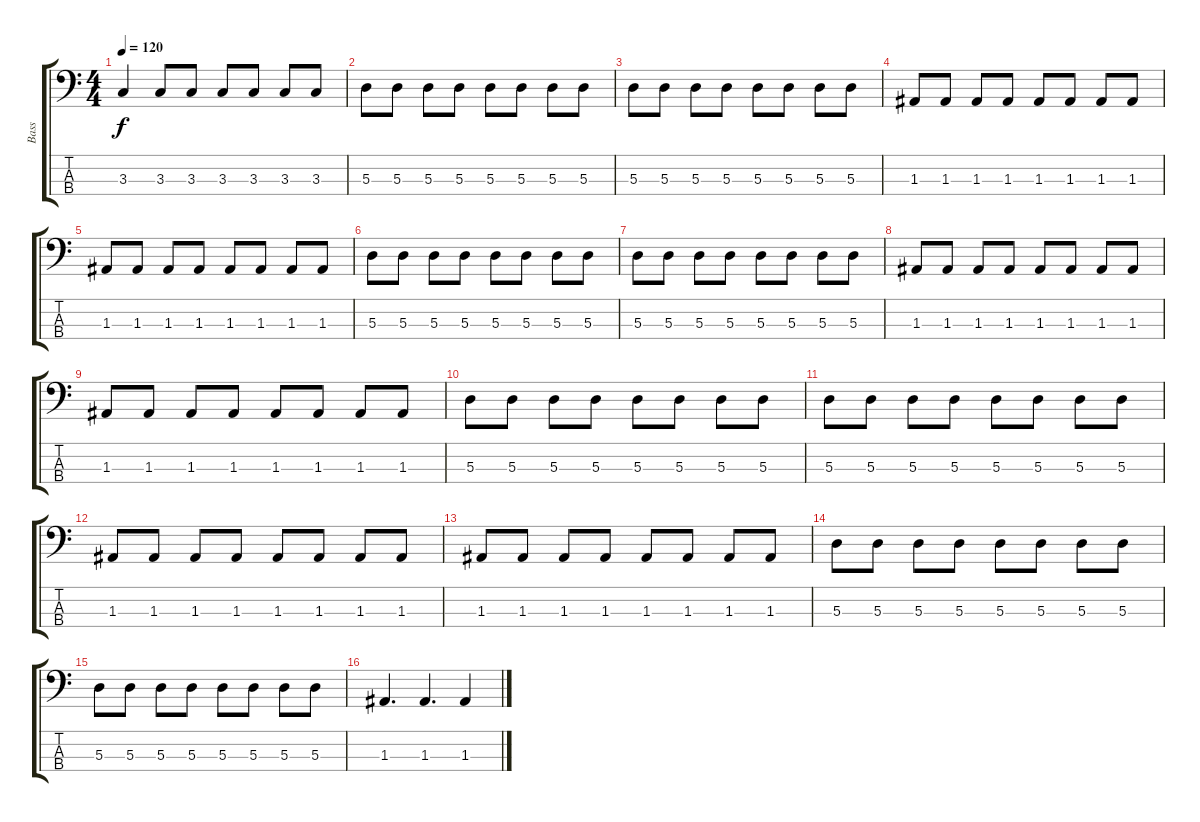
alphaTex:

\track ("Bass" "Bass") {instrument electricbassfinger}
\staff {score tabs}
\tuning (G2 D2 A1 E1) {hide}
\ts (4 4)
\tempo 120
\clef f4
\ks c
3.3.4{dy f} 3.3.8 3.3.8 3.3.8 3.3.8 3.3.8 3.3.8 |
5.3.8 5.3.8 5.3.8 5.3.8 5.3.8 5.3.8 5.3.8 5.3.8 |
5.3.8 5.3.8 5.3.8 5.3.8 5.3.8 5.3.8 5.3.8 5.3.8 |
1.3.8 1.3.8 1.3.8 1.3.8 1.3.8 1.3.8 1.3.8 1.3.8 |
1.3.8 1.3.8 1.3.8 1.3.8 1.3.8 1.3.8 1.3.8 1.3.8 |
5.3.8 5.3.8 5.3.8 5.3.8 5.3.8 5.3.8 5.3.8 5.3.8 |
5.3.8 5.3.8 5.3.8 5.3.8 5.3.8 5.3.8 5.3.8 5.3.8 |
1.3.8 1.3.8 1.3.8 1.3.8 1.3.8 1.3.8 1.3.8 1.3.8 |
1.3.8 1.3.8 1.3.8 1.3.8 1.3.8 1.3.8 1.3.8 1.3.8 |
5.3.8 5.3.8 5.3.8 5.3.8 5.3.8 5.3.8 5.3.8 5.3.8 |
5.3.8 5.3.8 5.3.8 5.3.8 5.3.8 5.3.8 5.3.8 5.3.8 |
1.3.8 1.3.8 1.3.8 1.3.8 1.3.8 1.3.8 1.3.8 1.3.8 |
1.3.8 1.3.8 1.3.8 1.3.8 1.3.8 1.3.8 1.3.8 1.3.8 |
5.3.8 5.3.8 5.3.8 5.3.8 5.3.8 5.3.8 5.3.8 5.3.8 |
5.3.8 5.3.8 5.3.8 5.3.8 5.3.8 5.3.8 5.3.8 5.3.8 |
1.3.4{d} 1.3.4{d} 1.3.4
